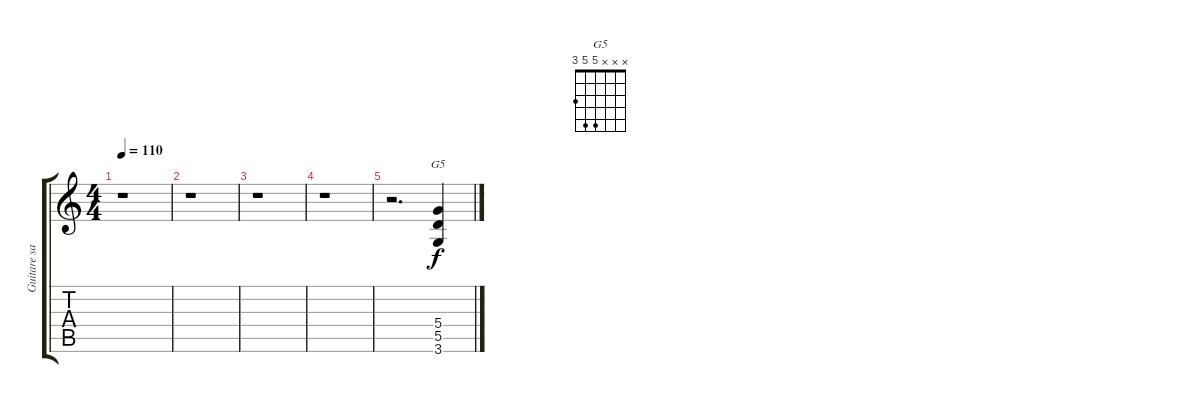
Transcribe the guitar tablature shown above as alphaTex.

\track ("Guitare saturée" "Guitare sa") {instrument distortionguitar}
\staff {score tabs}
\tuning (E4 B3 G3 D3 A2 E2) {hide}
\chord ("G5" x x x 5 5 3)
\ts (4 4)
\tempo 110
\clef g2
\ks c
r.1{dy f} |
r.1 |
r.1 |
r.1 |
r.2{d} (5.4 5.5 3.6).4{ch "G5"}
